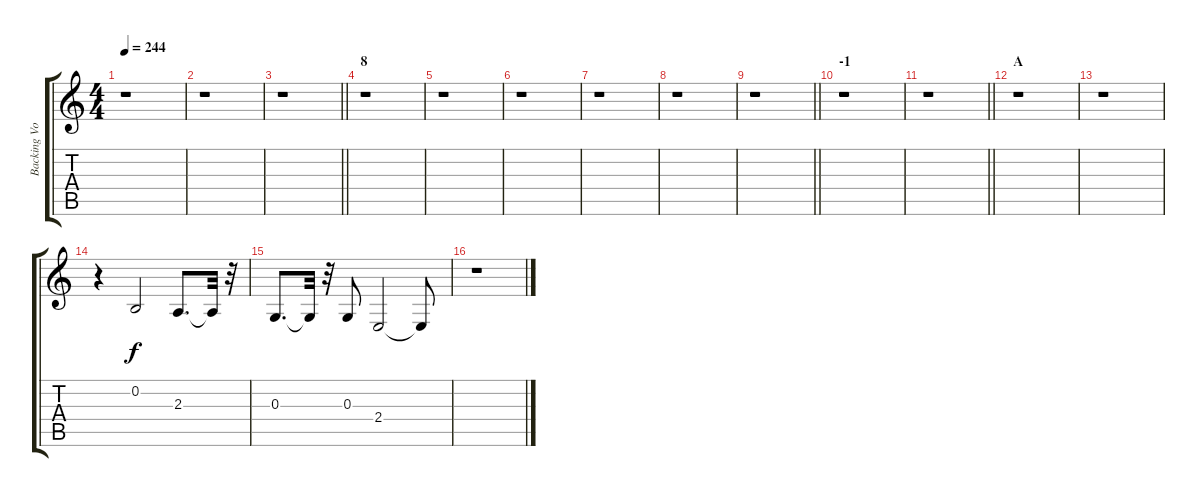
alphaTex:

\track ("Backing Vocal" "Backing Vo") {instrument pad1newage}
\staff {score tabs}
\tuning (E4 B3 G3 D3 A2 E2) {hide}
\ts (4 4)
\tempo 244
\clef g2
\ks c
r.1{dy f} |
r.1 |
\barLineRight lightlight
r.1 |
\section ("" "8")
r.1 |
r.1 |
r.1 |
r.1 |
r.1 |
\barLineRight lightlight
r.1 |
\section ("" "-1")
r.1 |
\barLineRight lightlight
r.1 |
\section ("" "A")
r.1 |
r.1 |
r.4 0.2.2 2.3.8{d} 2.3{t}.32 r.32 |
0.3.8{d} 0.3{t}.32 r.32 0.3.8 2.4.2 2.4{t}.8 |
r.1
